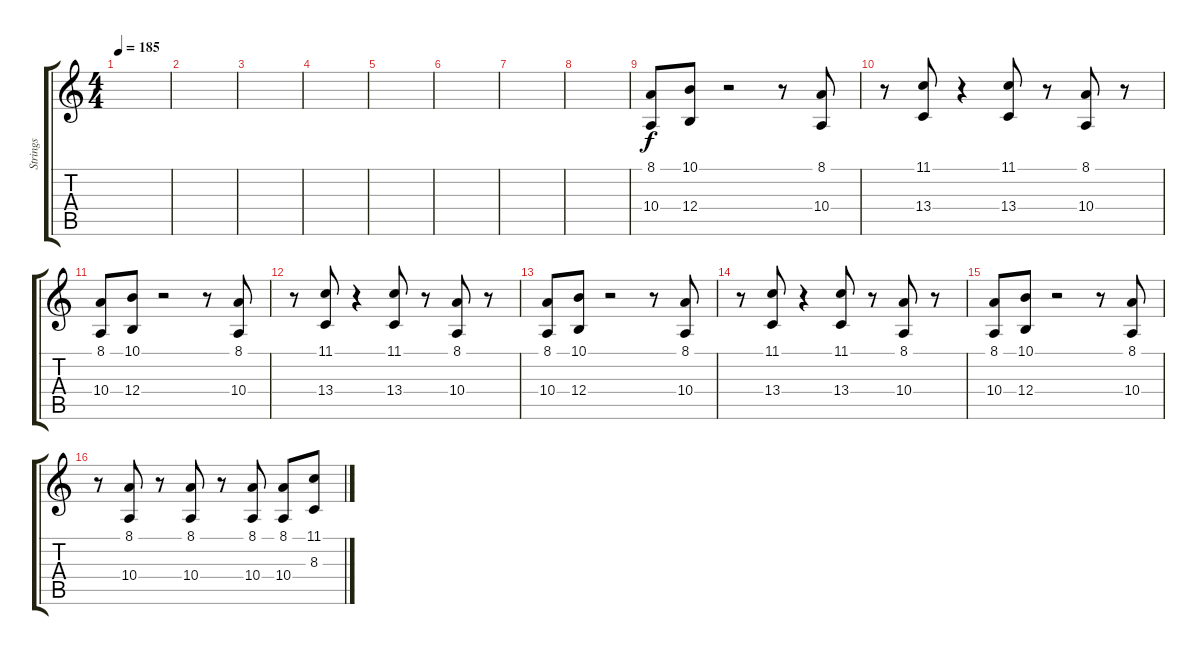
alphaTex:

\track ("Strings" "Strings") {instrument stringensemble1}
\staff {score tabs}
\tuning (Db4 Ab3 E3 B2 Gb2 B1) {hide}
\ts (4 4)
\tempo 185
\clef g2
\ks c
|
|
|
|
|
|
|
|
(8.1 10.4).8 (10.1 12.4).8 r.2 r.8 (8.1 10.4).8 |
r.8 (11.1 13.4).8 r.4 (11.1 13.4).8 r.8 (8.1 10.4).8 r.8 |
(8.1 10.4).8 (10.1 12.4).8 r.2 r.8 (8.1 10.4).8 |
r.8 (11.1 13.4).8 r.4 (11.1 13.4).8 r.8 (8.1 10.4).8 r.8 |
(8.1 10.4).8 (10.1 12.4).8 r.2 r.8 (8.1 10.4).8 |
r.8 (11.1 13.4).8 r.4 (11.1 13.4).8 r.8 (8.1 10.4).8 r.8 |
(8.1 10.4).8 (10.1 12.4).8 r.2 r.8 (8.1 10.4).8 |
r.8 (8.1 10.4).8 r.8 (8.1 10.4).8 r.8 (8.1 10.4).8 (8.1 10.4).8 (11.1 8.3).8
